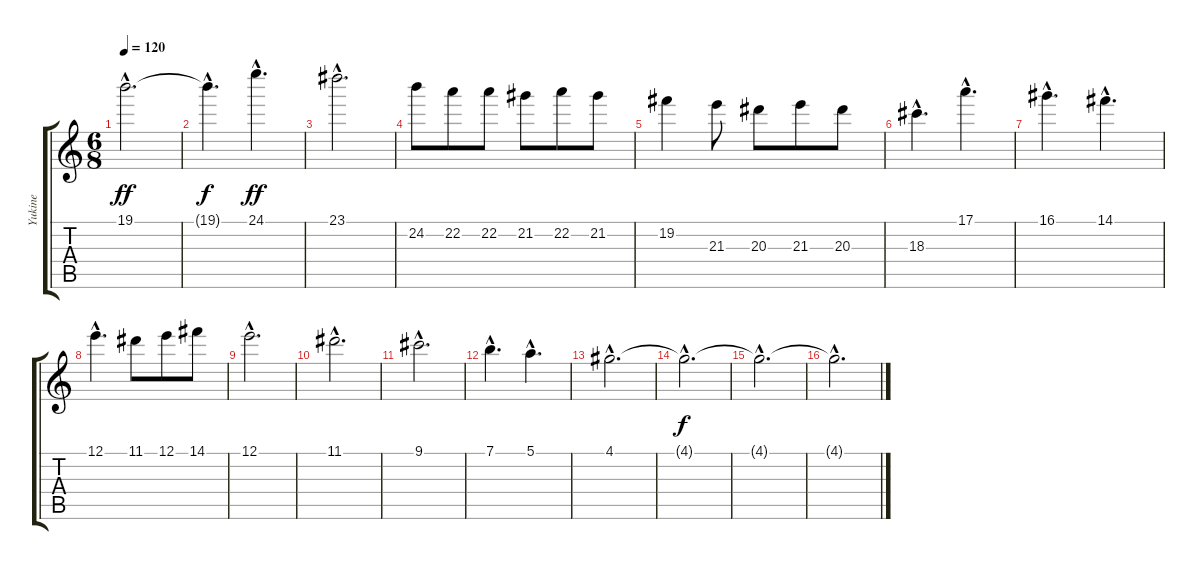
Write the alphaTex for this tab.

\track ("Yukine" "Yukine") {instrument distortionguitar}
\staff {score tabs}
\tuning (E4 B3 G3 D3 A2 E2) {hide}
\ts (6 8)
\tempo 120
\clef g2
\ks c
19.1{hac}.2{d dy ff} |
19.1{hac t}.4{d dy f} 24.1{hac}.4{d dy ff} |
23.1{hac}.2{d} |
24.2.8 22.2.8 22.2.8 21.2.8 22.2.8 21.2.8 |
19.2.4 21.3.8 20.3.8 21.3.8 20.3.8 |
18.3{hac}.4{d} 17.1{hac}.4{d} |
16.1{hac}.4{d} 14.1{hac}.4{d} |
12.1{hac}.4{d} 11.1.8 12.1.8 14.1.8 |
12.1{hac}.2{d} |
11.1{hac}.2{d} |
9.1{hac}.2{d} |
7.1{hac}.4{d} 5.1{hac}.4{d} |
4.1{hac}.2{d} |
4.1{hac t}.2{d dy f} |
4.1{hac t}.2{d} |
4.1{hac t}.2{d}
